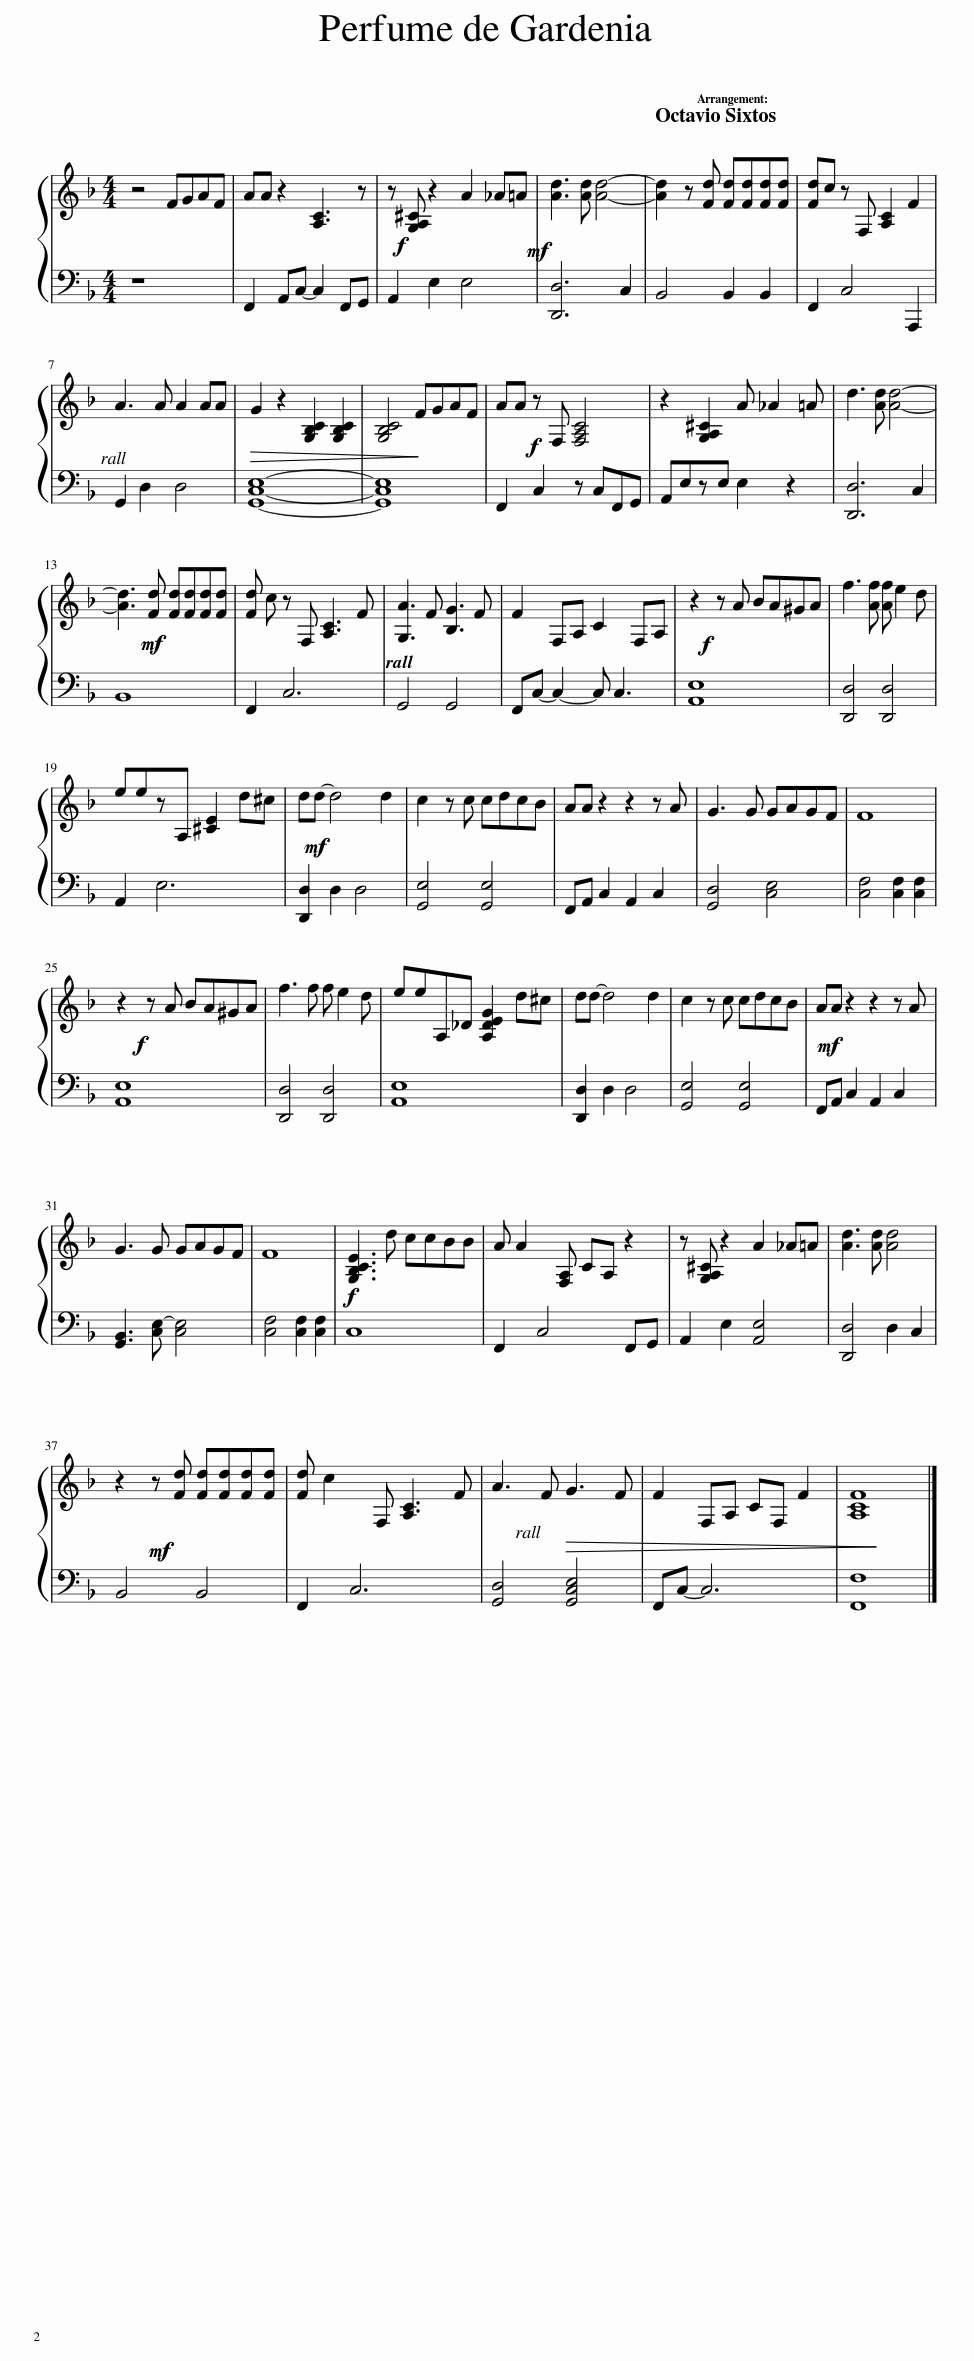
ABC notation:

X:1
%%score { ( 1 4 ) | ( 2 3 ) }
L:1/8
M:4/4
I:linebreak $
K:F
V:1 treble
V:4 treble
V:2 bass
V:3 bass
V:1
 z4 FGAF | AA z2 [A,C]3 z | z [G,A,^C] z2 A2 _A=A | [Ad]3 [Ad] [Ad]4- | [Ad]2 z [Fd] [Fd][Fd][Fd][Fd] | %5
 [Fd]c z F, [A,C]2 F2 |$ A3 A A2 AA | G2 z2 [G,B,C]2 [G,B,C]2 | [G,B,C]4 FGAF | AA z F, [F,A,C]4 | %10
 z2 [G,A,^C]2 A _A2 =A | d3 [Ad] [Ad]4- |$ [Ad]3!mf! [Fd] [Fd][Fd][Fd][Fd] | [Fd] c z F, [A,C]3 F | [G,A]3 F [B,G]3 F | %15
 F2 F,A, C2 F,A, | z2 z A BA^GA | f3 [Af] [Af] e2 d |$ eezA, [^CE]2 d^c | dd- d4 d2 | %20
 c2 z c cdcB | AA z2 z2 z A | G3 G GAGF | F8 |$ z2 z A BA^GA | %25
 f3 f f e2 d | eeA,_D [A,DEG]2 d^c | dd- d4 d2 | c2 z c cdcB | AA z2 z2 z A |$ %30
 G3 G GAGF | F8 | [G,B,CE]3 d ccBB | A A2 [F,A,] CA, z2 | z [G,A,^C] z2 A2 _A=A | %35
 [Ad]3 [Ad] [Ad]4 |$ z2 z [Fd] [Fd][Fd][Fd][Fd] | [Fd] c2 F, [A,C]3 F | A3 F!>(! G3 F!>)! | F2 F,A, CF, F2 | %40
 F8 |] %41
V:2
 z8 | F,,2 A,,C,- C,2 F,,G,, |!f! A,,2 E,2!mf! E,4 | [D,,D,]6 C,2 | B,,4 B,,2 B,,2 | %5
 F,,2 C,4 A,,,2 |$ G,,2 D,2 D,4 |!>(! [C,E,]8-!>)! | [C,E,]8 | F,,2!f! C,2 z C,F,,G,, | %10
 A,,E,zE, E,2 z2 | [D,,D,]6 C,2 |$ B,,8 | F,,2 C,6 | G,,4 G,,4 | %15
 F,,C,- C,2- C, C,3 |!f! E,8 | [D,,D,]4 [D,,D,]4 |$ A,,2 E,6 |!mf! [D,,D,]2 D,2 D,4 | %20
 [G,,E,]4 [G,,E,]4 | F,,A,, C,2 A,,2 C,2 | [G,,D,]4 [C,E,]4 | [C,F,]4 [C,F,]2 [C,F,]2 |$!f! E,8 | %25
 [D,,D,]4 [D,,D,]4 | [A,,E,]8 | [D,,D,]2 D,2 D,4 | [G,,E,]4 [G,,E,]4 |!mf! F,,A,, C,2 A,,2 C,2 |$ %30
 [G,,B,,]3 [C,E,-] [C,E,]4 | [C,F,]4 [C,F,]2 [C,F,]2 |!f! C,8 | F,,2 C,4 F,,G,, | A,,2 E,2 [A,,E,]4 | %35
 [D,,D,]4 D,2 C,2 |$ B,,4!mf! B,,4 | F,,2 C,6 | [G,,D,]4 [G,,C,E,]4 | F,,C,- C,6 | %40
 [F,,F,]8 |] %41
V:3
 x8 | x8 | x8 | x8 | x8 | %5
 x8 |$ x8 | G,,8- | G,,8 | x8 | %10
 x8 | x8 |$ x8 | x8 | x8 | %15
 x8 | A,,8 | x8 |$ x8 | x8 | %20
 x8 | x8 | x8 | x8 |$ A,,8 | %25
 x8 | x8 | x8 | x8 | x8 |$ %30
 x8 | x8 | x8 | x8 | x8 | %35
 x8 |$ x8 | x8 | x8 | x8 | %40
 x8 |] %41
V:4
 x8 | x8 | x8 | x8 | x8 | %5
 x8 |$ x8 | x8 | x8 | x8 | %10
 x8 | x8 |$ x8 | x8 | x8 | %15
 x8 | x8 | x8 |$ x8 | x8 | %20
 x8 | x8 | x8 | x8 |$ x8 | %25
 x8 | x8 | x8 | x8 | x8 |$ %30
 x8 | x8 | x8 | x8 | x8 | %35
 x8 |$ x8 | x8 | x8 | x8 | %40
 [A,C]8 |] %41
